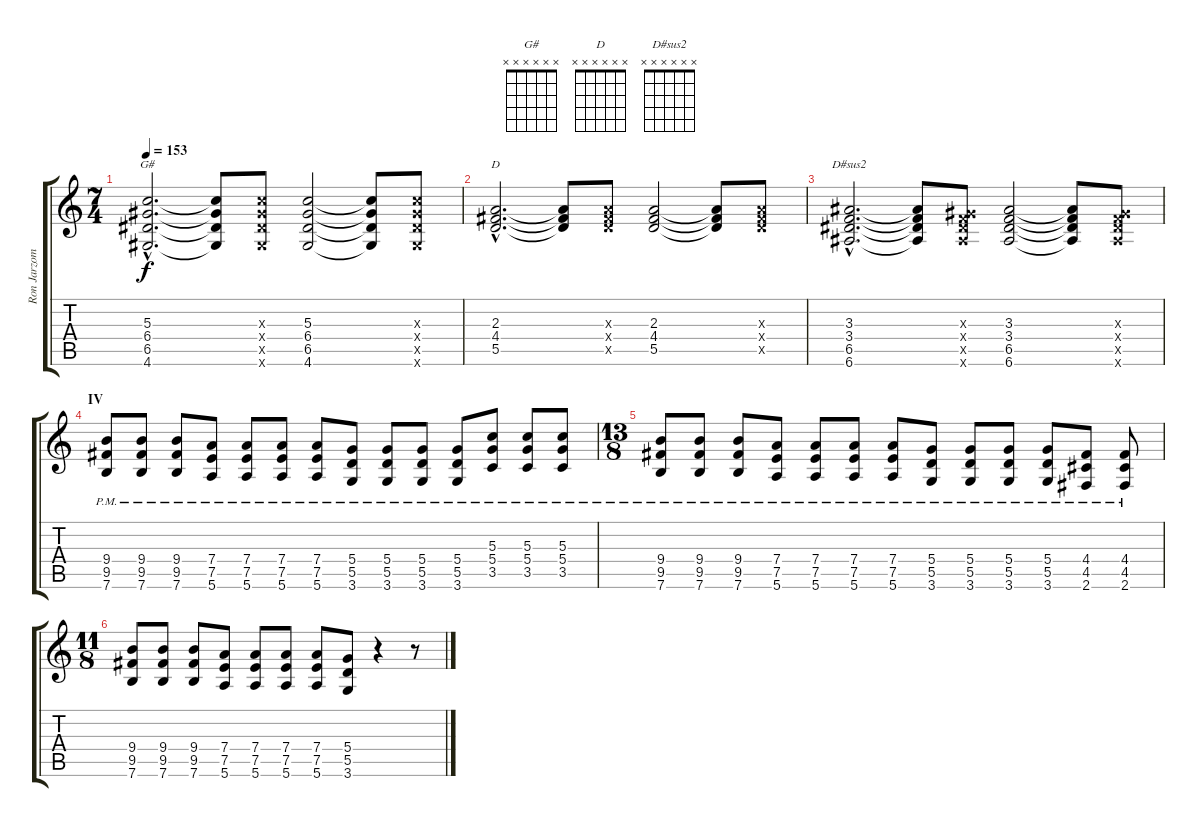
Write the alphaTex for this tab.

\track ("Ron Jarzombek" "Ron Jarzom") {instrument distortionguitar}
\staff {score tabs}
\tuning (E4 B3 G3 D3 A2 E2) {hide}
\chord ("G#" x x x x x x)
\chord ("D" x x x x x x)
\chord ("D#sus2" x x x x x x)
\ts (7 4)
\tempo 153
\clef g2
\ks c
(5.3{hac} 6.4{hac} 6.5{hac} 4.6{hac}).2{d ch "G#" dy f} (5.3{t} 6.4{t} 6.5{t} 4.6{t}).8 (5.3{x} 6.4{x} 6.5{x} 4.6{x}).8 (5.3 6.4 6.5 4.6).2 (5.3{t} 6.4{t} 6.5{t} 4.6{t}).8 (5.3{x} 6.4{x} 6.5{x} 4.6{x}).8 |
(2.3{hac} 4.4{hac} 5.5{hac}).2{d ch "D"} (2.3{t} 4.4{t} 5.5{t}).8 (2.3{x} 4.4{x} 5.5{x}).8 (2.3 4.4 5.5).2 (2.3{t} 4.4{t} 5.5{t}).8 (2.3{x} 4.4{x} 5.5{x}).8 |
(3.3{hac} 3.4{hac} 6.5{hac} 6.6{hac}).2{d ch "D#sus2"} (3.3{t} 3.4{t} 6.5{t} 6.6{t}).8 (1.3{x} 3.4{x} 6.5{x} 6.6{x}).8 (3.3 3.4 6.5 6.6).2 (3.3{t} 3.4{t} 6.5{t} 6.6{t}).8 (1.3{x} 3.4{x} 6.5{x} 6.6{x}).8 |
\section ("" "IV")
(9.4{pm} 9.5{pm} 7.6{pm}).8 (9.4{pm} 9.5{pm} 7.6{pm}).8 (9.4{pm} 9.5{pm} 7.6{pm}).8 (7.4{pm} 7.5{pm} 5.6{pm}).8 (7.4{pm} 7.5{pm} 5.6{pm}).8 (7.4{pm} 7.5{pm} 5.6{pm}).8 (7.4{pm} 7.5{pm} 5.6{pm}).8 (5.4{pm} 5.5{pm} 3.6{pm}).8 (5.4{pm} 5.5{pm} 3.6{pm}).8 (5.4{pm} 5.5{pm} 3.6{pm}).8 (5.4{pm} 5.5{pm} 3.6{pm}).8 (5.3{pm} 5.4{pm} 3.5{pm}).8 (5.3{pm} 5.4{pm} 3.5{pm}).8 (5.3{pm} 5.4{pm} 3.5{pm}).8 |
\ts (13 8)
(9.4{pm} 9.5{pm} 7.6{pm}).8 (9.4{pm} 9.5{pm} 7.6{pm}).8 (9.4{pm} 9.5{pm} 7.6{pm}).8 (7.4{pm} 7.5{pm} 5.6{pm}).8 (7.4{pm} 7.5{pm} 5.6{pm}).8 (7.4{pm} 7.5{pm} 5.6{pm}).8 (7.4{pm} 7.5{pm} 5.6{pm}).8 (5.4{pm} 5.5{pm} 3.6{pm}).8 (5.4{pm} 5.5{pm} 3.6{pm}).8 (5.4{pm} 5.5{pm} 3.6{pm}).8 (5.4{pm} 5.5{pm} 3.6{pm}).8 (4.4{pm} 4.5{pm} 2.6{pm}).8 (4.4{pm} 4.5{pm} 2.6{pm}).8 |
\ts (11 8)
(9.4 9.5 7.6).8 (9.4 9.5 7.6).8 (9.4 9.5 7.6).8 (7.4 7.5 5.6).8 (7.4 7.5 5.6).8 (7.4 7.5 5.6).8 (7.4 7.5 5.6).8 (5.4 5.5 3.6).8 r.4 r.8
